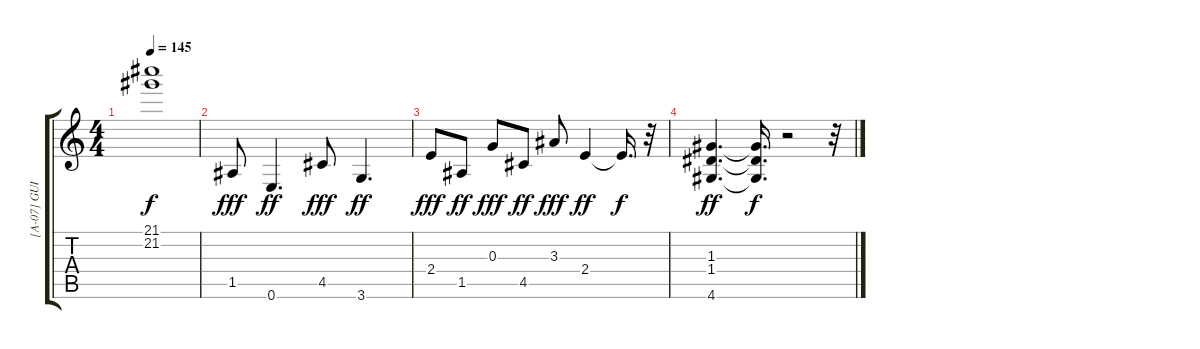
\track ("[A-07] GUITAR 2" "[A-07] GUI") {instrument distortionguitar}
\staff {score tabs}
\tuning (E4 B3 G3 D3 A2 E2) {hide}
\ts (4 4)
\tempo 145
\clef g2
\ks c
(21.1{t} 21.2{t}).1{dy f} |
1.5.8{dy fff} 0.6.4{d dy ff} 4.5.8{dy fff} 3.6.4{d dy ff} |
2.4.8{dy fff} 1.5.8{dy ff} 0.3.8{dy fff} 4.5.8{dy ff} 3.3.8{dy fff} 2.4.4{dy ff} 2.4{t}.16{d dy f} r.32 |
(1.3 1.4 4.6).4{d dy ff} (1.3{t} 1.4{t} 4.6{t}).16{d dy f} r.2 r.32
